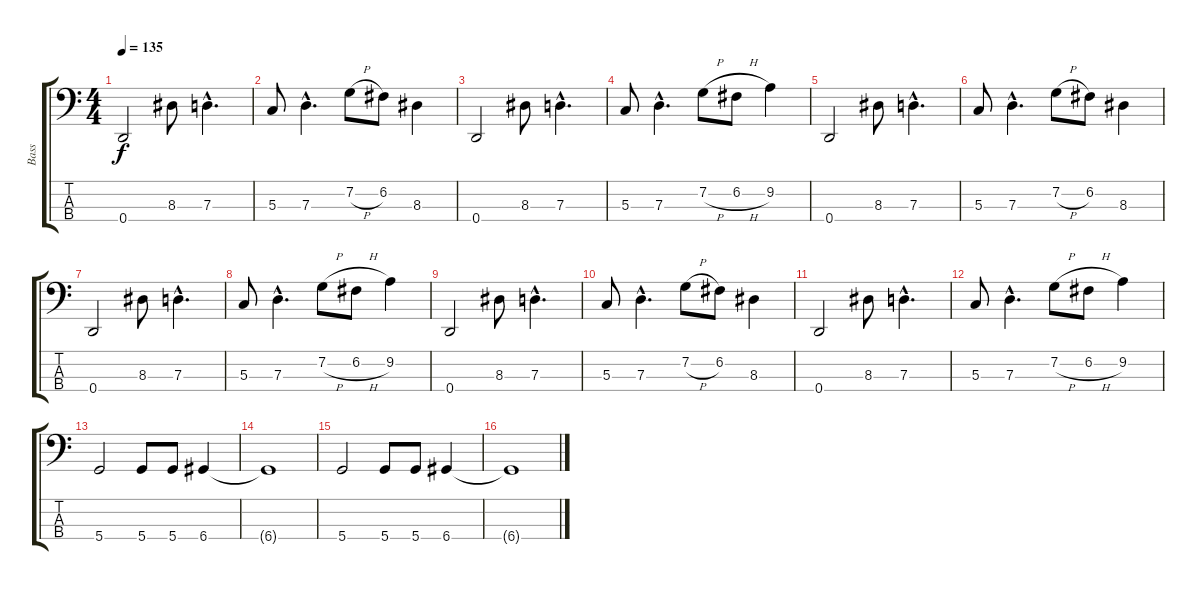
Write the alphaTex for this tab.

\track ("Bass" "Bass") {instrument electricbassfinger}
\staff {score tabs}
\tuning (F2 C2 G1 D1) {hide}
\ts (4 4)
\tempo 135
\clef f4
\ks c
0.4.2{dy f} 8.3.8 7.3{hac}.4{d} |
5.3.8 7.3{hac}.4{d} 7.2{h}.8 6.2.8 8.3.4 |
0.4.2 8.3.8 7.3{hac}.4{d} |
5.3.8 7.3{hac}.4{d} 7.2{h}.8 6.2{h}.8 9.2.4 |
0.4.2 8.3.8 7.3{hac}.4{d} |
5.3.8 7.3{hac}.4{d} 7.2{h}.8 6.2.8 8.3.4 |
0.4.2 8.3.8 7.3{hac}.4{d} |
5.3.8 7.3{hac}.4{d} 7.2{h}.8 6.2{h}.8 9.2.4 |
0.4.2 8.3.8 7.3{hac}.4{d} |
5.3.8 7.3{hac}.4{d} 7.2{h}.8 6.2.8 8.3.4 |
0.4.2 8.3.8 7.3{hac}.4{d} |
5.3.8 7.3{hac}.4{d} 7.2{h}.8 6.2{h}.8 9.2.4 |
5.4.2 5.4.8 5.4.8 6.4.4 |
6.4{t}.1 |
5.4.2 5.4.8 5.4.8 6.4.4 |
6.4{t}.1
